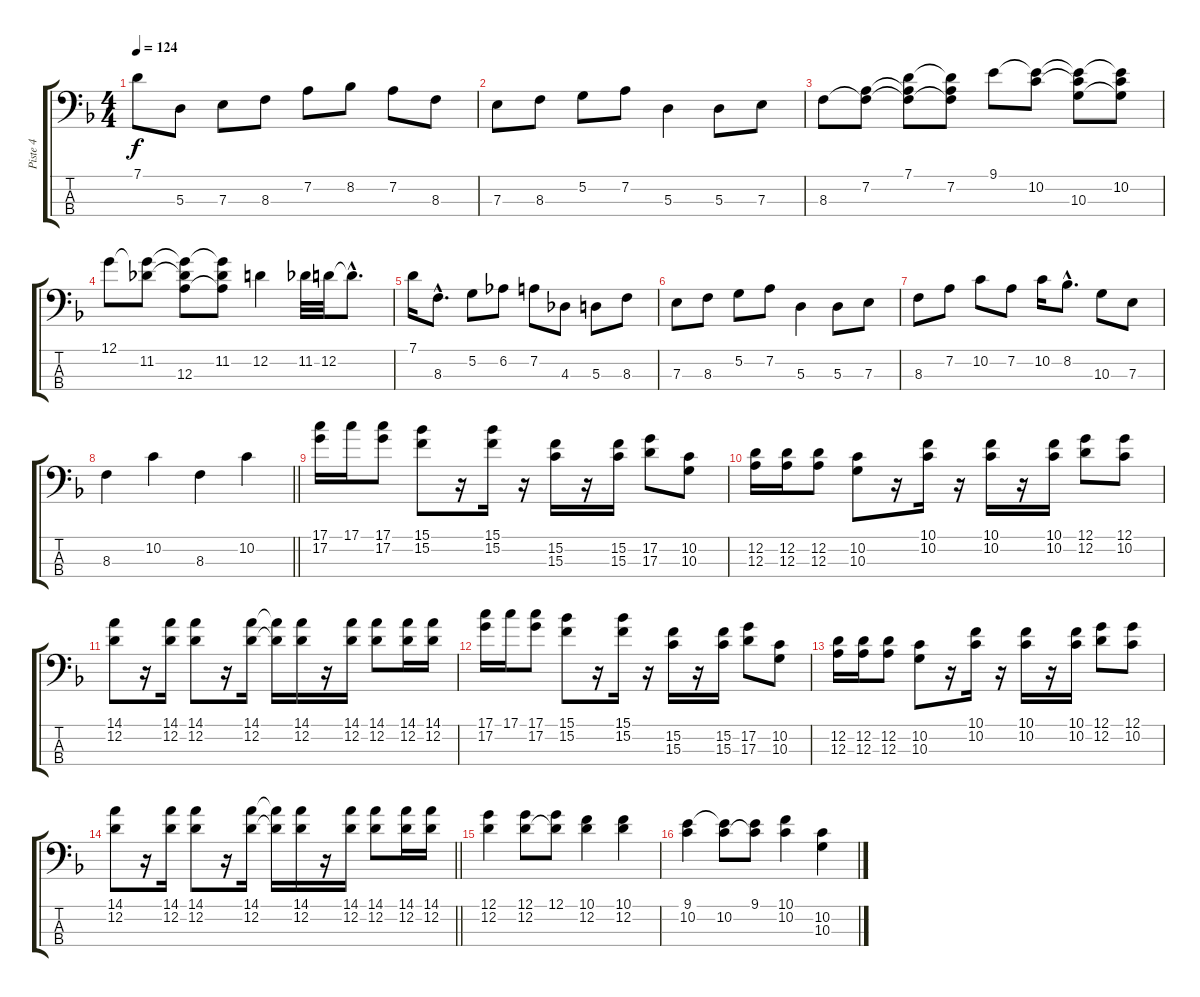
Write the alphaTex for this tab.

\track ("Piste 4" "Piste 4") {instrument electricbassfinger}
\staff {score tabs}
\tuning (G2 D2 A1 E1) {hide}
\ts (4 4)
\tempo 124
\clef f4
\ks dminor
7.1.8{dy f volume 14 balance 8 instrument electricbassfinger} 5.3.8 7.3.8 8.3.8 7.2.8 8.2.8 7.2.8 8.3.8 |
7.3.8 8.3.8 5.2.8 7.2.8 5.3.4 5.3.8 7.3.8 |
8.3.8 (7.2 8.3{t}).8 (7.1 7.2{t} 8.3{t}).8 (7.1{t} 7.2 8.3{t}).8 9.1.8 (9.1{t} 10.2).8 (9.1{t} 10.2{t} 10.3).8 (9.1{t} 10.2 10.3{t}).8 |
12.1.8 (12.1{t} 11.2).8 (12.1{t} 11.2{t} 12.3).8 (12.1{t} 11.2 12.3{t}).8 12.2.4 11.2.32 12.2.32 12.2{hac t}.8{d} |
7.1.16 8.3{hac}.8{d} 5.2.8 6.2.8 7.2.8 4.3.8 5.3.8 8.3.8 |
7.3.8 8.3.8 5.2.8 7.2.8 5.3.4 5.3.8 7.3.8 |
8.3.8 7.2.8 10.2.8 7.2.8 10.2.16 8.2{hac}.8{d} 10.3.8 7.3.8 |
\barLineRight lightlight
8.3.4 10.2.4 8.3.4 10.2.4 |
(17.1 17.2).16 17.1.16 (17.1 17.2).8 (15.1 15.2).8 r.16 (15.1 15.2).16 r.16 (15.2 15.3).16 r.16 (15.2 15.3).16 (17.2 17.3).8 (10.2 10.3).8 |
(12.2 12.3).16 (12.2 12.3).16 (12.2 12.3).8 (10.2 10.3).8 r.16 (10.1 10.2).16 r.16 (10.1 10.2).16 r.16 (10.1 10.2).16 (12.1 12.2).8 (12.1 10.2).8 |
(14.1 12.2).8 r.16 (14.1 12.2).16 (14.1 12.2).8 r.16 (14.1 12.2).16 (14.1{t} 12.2{t}).16 (14.1 12.2).16 r.16 (14.1 12.2).16 (14.1 12.2).8 (14.1 12.2).16 (14.1 12.2).16 |
(17.1 17.2).16 17.1.16 (17.1 17.2).8 (15.1 15.2).8 r.16 (15.1 15.2).16 r.16 (15.2 15.3).16 r.16 (15.2 15.3).16 (17.2 17.3).8 (10.2 10.3).8 |
(12.2 12.3).16 (12.2 12.3).16 (12.2 12.3).8 (10.2 10.3).8 r.16 (10.1 10.2).16 r.16 (10.1 10.2).16 r.16 (10.1 10.2).16 (12.1 12.2).8 (12.1 10.2).8 |
\barLineRight lightlight
(14.1 12.2).8 r.16 (14.1 12.2).16 (14.1 12.2).8 r.16 (14.1 12.2).16 (14.1{t} 12.2{t}).16 (14.1 12.2).16 r.16 (14.1 12.2).16 (14.1 12.2).8 (14.1 12.2).16 (14.1 12.2).16 |
(12.1 12.2).4 (12.1 12.2).8 (12.1 12.2{t}).8 (10.1 12.2).4 (10.1 12.2).4 |
(9.1 10.2).4 (9.1{t} 10.2).8 (9.1 10.2{t}).8 (10.1 10.2).4 (10.2 10.3).4
